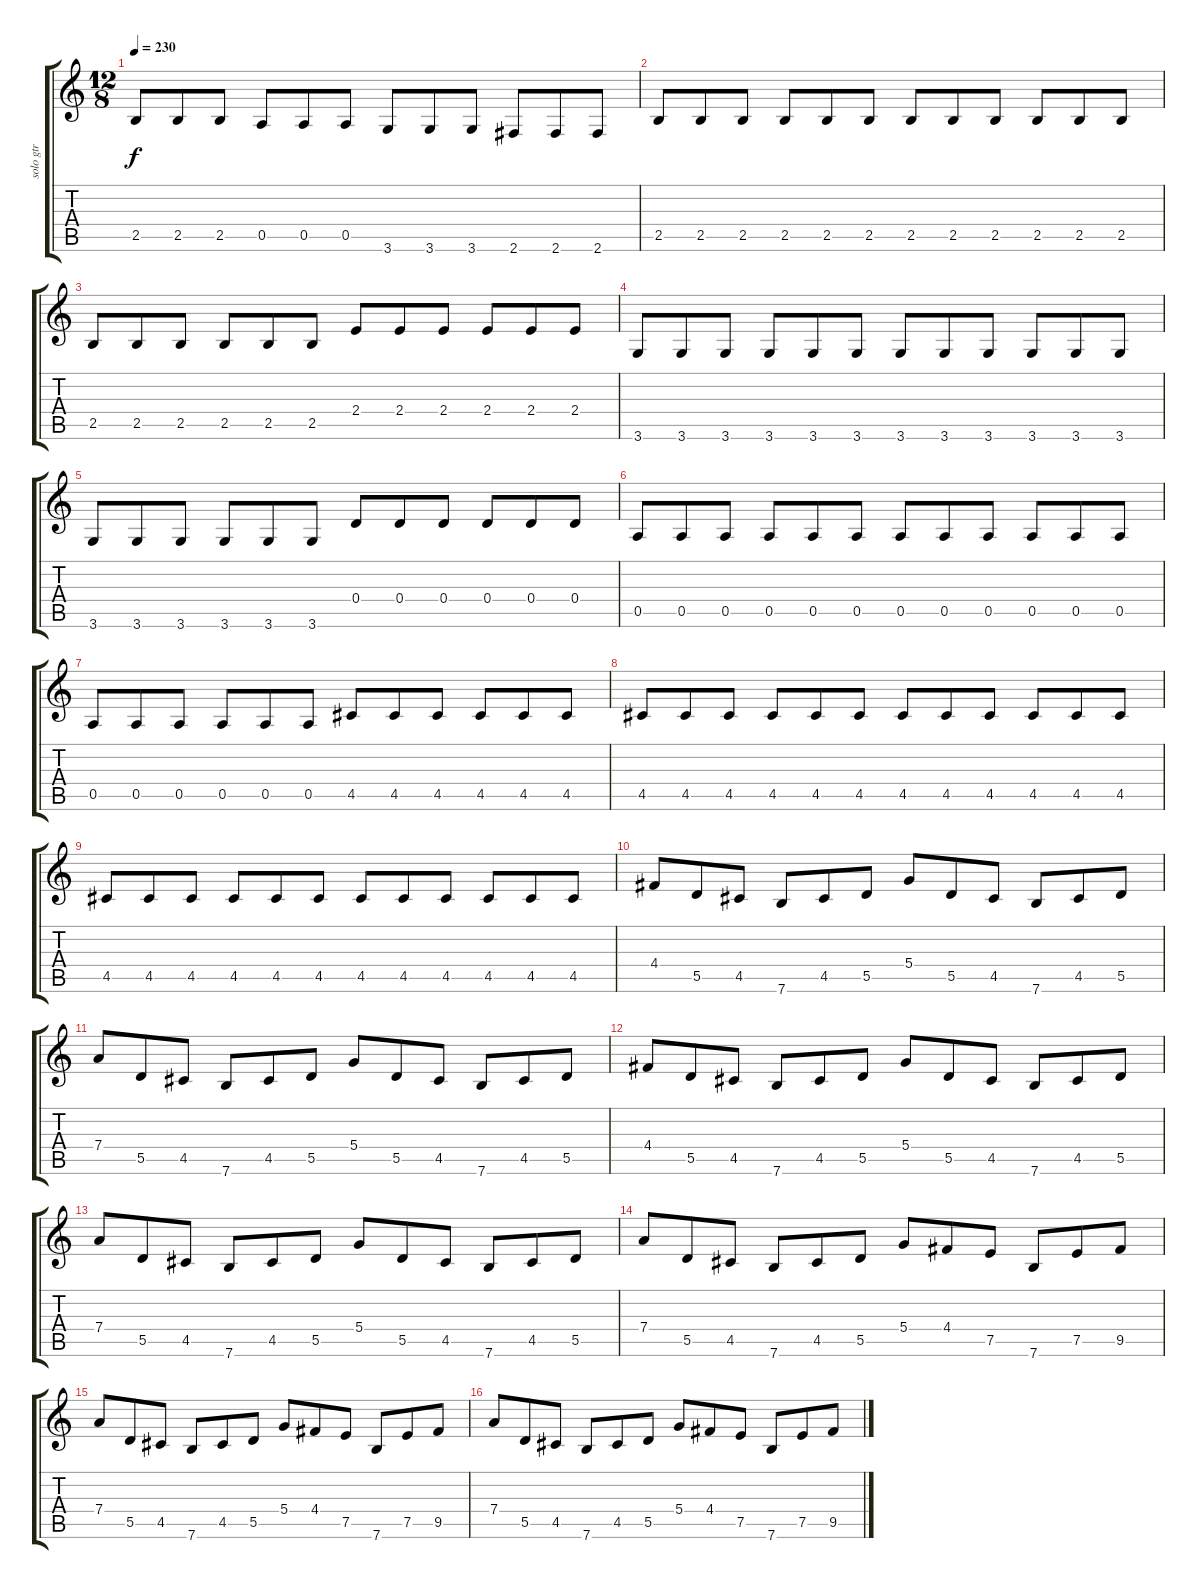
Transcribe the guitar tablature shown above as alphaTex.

\track ("solo gtr" "solo gtr") {instrument overdrivenguitar}
\staff {score tabs}
\tuning (E4 B3 G3 D3 A2 E2) {hide}
\ts (12 8)
\tempo 230
\clef g2
\ks c
2.5.8{dy f} 2.5.8 2.5.8 0.5.8 0.5.8 0.5.8 3.6.8 3.6.8 3.6.8 2.6.8 2.6.8 2.6.8 |
2.5.8 2.5.8 2.5.8 2.5.8 2.5.8 2.5.8 2.5.8 2.5.8 2.5.8 2.5.8 2.5.8 2.5.8 |
2.5.8 2.5.8 2.5.8 2.5.8 2.5.8 2.5.8 2.4.8 2.4.8 2.4.8 2.4.8 2.4.8 2.4.8 |
3.6.8 3.6.8 3.6.8 3.6.8 3.6.8 3.6.8 3.6.8 3.6.8 3.6.8 3.6.8 3.6.8 3.6.8 |
3.6.8 3.6.8 3.6.8 3.6.8 3.6.8 3.6.8 0.4.8 0.4.8 0.4.8 0.4.8 0.4.8 0.4.8 |
0.5.8 0.5.8 0.5.8 0.5.8 0.5.8 0.5.8 0.5.8 0.5.8 0.5.8 0.5.8 0.5.8 0.5.8 |
0.5.8 0.5.8 0.5.8 0.5.8 0.5.8 0.5.8 4.5.8 4.5.8 4.5.8 4.5.8 4.5.8 4.5.8 |
4.5.8 4.5.8 4.5.8 4.5.8 4.5.8 4.5.8 4.5.8 4.5.8 4.5.8 4.5.8 4.5.8 4.5.8 |
4.5.8 4.5.8 4.5.8 4.5.8 4.5.8 4.5.8 4.5.8 4.5.8 4.5.8 4.5.8 4.5.8 4.5.8 |
4.4.8 5.5.8 4.5.8 7.6.8 4.5.8 5.5.8 5.4.8 5.5.8 4.5.8 7.6.8 4.5.8 5.5.8 |
7.4.8 5.5.8 4.5.8 7.6.8 4.5.8 5.5.8 5.4.8 5.5.8 4.5.8 7.6.8 4.5.8 5.5.8 |
4.4.8 5.5.8 4.5.8 7.6.8 4.5.8 5.5.8 5.4.8 5.5.8 4.5.8 7.6.8 4.5.8 5.5.8 |
7.4.8 5.5.8 4.5.8 7.6.8 4.5.8 5.5.8 5.4.8 5.5.8 4.5.8 7.6.8 4.5.8 5.5.8 |
7.4.8 5.5.8 4.5.8 7.6.8 4.5.8 5.5.8 5.4.8 4.4.8 7.5.8 7.6.8 7.5.8 9.5.8 |
7.4.8 5.5.8 4.5.8 7.6.8 4.5.8 5.5.8 5.4.8 4.4.8 7.5.8 7.6.8 7.5.8 9.5.8 |
7.4.8 5.5.8 4.5.8 7.6.8 4.5.8 5.5.8 5.4.8 4.4.8 7.5.8 7.6.8 7.5.8 9.5.8
